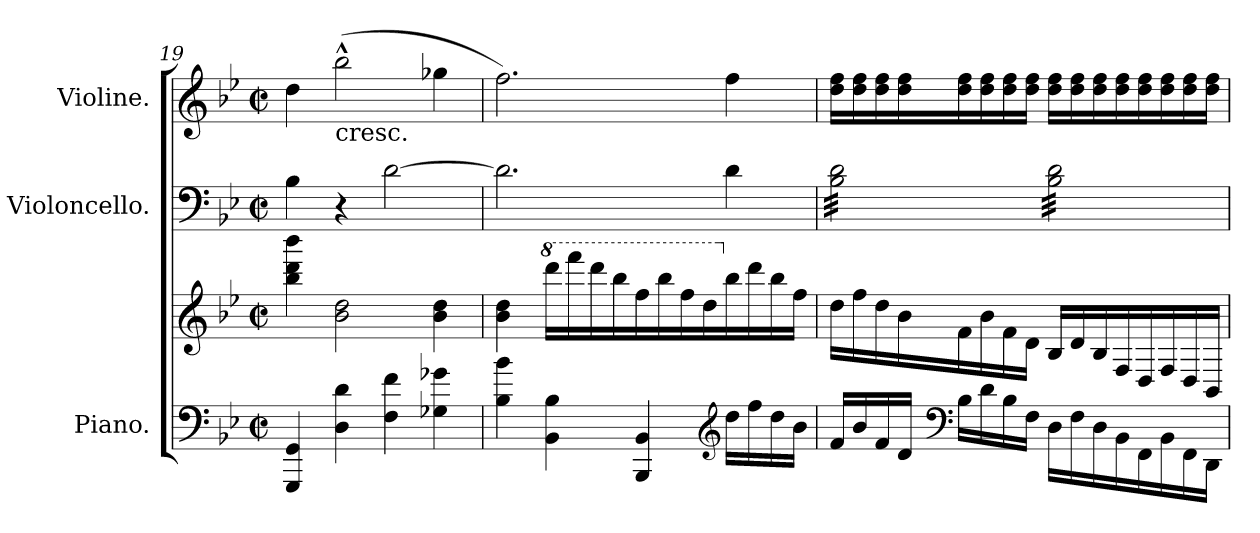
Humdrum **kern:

**kern	**kern	**kern	**kern
*part3	*part3	*part2	*part1
*staff4	*staff3	*staff2	*staff1
*I"Piano.	*	*I"Violoncello.	*I"Violine.
*	*	*I'vlc	*I'vl
*clefF4	*clefG2	*clefF4	*clefG2
*k[b-e-]	*k[b-e-]	*k[b-e-]	*k[b-e-]
*g:	*g:	*g:	*g:
*M2/2	*M2/2	*M2/2	*M2/2
*met(c|)	*met(c|)	*met(c|)	*met(c|)
=19	=19	=19	=19
4GGG/ 4GG/	4bb-\ 4ddd\ 4bbb-\	4B-\	4dd\
!	!	!	!LO:TX:b:t=cresc.
4D\ 4d\	2b-\ 2dd\	4r	(2bb-^^\
4F\ 4f\	.	[2d\	.
4G-X\ 4g-X\	4b-\ 4dd\	.	4gg-X\
=20	=20	=20	=20
4B-\ 4b-\	4b-\ 4dd\	2.d\]	2.ff\)
*	*8va	*	*
4BB-\ 4B-\	16dddd\LL	.	.
.	16ffff\	.	.
.	16dddd\	.	.
.	16bbb-\	.	.
4BBB-/ 4BB-/	16fff\	.	.
.	16bbb-\	.	.
.	16fff\	.	.
.	16ddd\	.	.
*clefG2	*	*	*
*	*X8va	*	*
16dd\LL	16bb-\	4d\	4ff\
16ff\	16ddd\	.	.
16dd\	16bb-\	.	.
16b-\JJ	16ff\JJ	.	.
=21	=21	=21	=21
*	*	*tremolo	*
16f/LL	16dd\LL	32B-\ 32d\LLL	16dd\ 16ff\LL
.	.	32B-\ 32d\	.
16b-/	16ff\	32B-\ 32d\	16dd\ 16ff\
.	.	32B-\ 32d\	.
16f/	16dd\	32B-\ 32d\	16dd\ 16ff\
.	.	32B-\ 32d\	.
16d/JJ	16b-\	32B-\ 32d\	16dd\ 16ff\
.	.	32B-\ 32d\	.
*clefF4	*	*	*
16B-\LL	16f\	32B-\ 32d\	16dd\ 16ff\
.	.	32B-\ 32d\	.
16d\	16b-\	32B-\ 32d\	16dd\ 16ff\
.	.	32B-\ 32d\	.
16B-\	16f\	32B-\ 32d\	16dd\ 16ff\
.	.	32B-\ 32d\	.
16F\JJ	16d\JJ	32B-\ 32d\	16dd\ 16ff\JJ
.	.	32B-\ 32d\JJJ	.
16D\LL	16B-/LL	32B-\ 32d\LLL	16dd\ 16ff\LL
.	.	32B-\ 32d\	.
16F\	16d/	32B-\ 32d\	16dd\ 16ff\
.	.	32B-\ 32d\	.
16D\	16B-/	32B-\ 32d\	16dd\ 16ff\
.	.	32B-\ 32d\	.
16BB-\	16F/	32B-\ 32d\	16dd\ 16ff\
.	.	32B-\ 32d\	.
16FF\	16D/	32B-\ 32d\	16dd\ 16ff\
.	.	32B-\ 32d\	.
16BB-\	16F/	32B-\ 32d\	16dd\ 16ff\
.	.	32B-\ 32d\	.
16FF\	16D/	32B-\ 32d\	16dd\ 16ff\
.	.	32B-\ 32d\	.
16DD\JJ	16BB-/JJ	32B-\ 32d\	16dd\ 16ff\JJ
.	.	32B-\ 32d\JJJ	.
*	*	*Xtremolo	*
=	=	=	=
*-	*-	*-	*-
